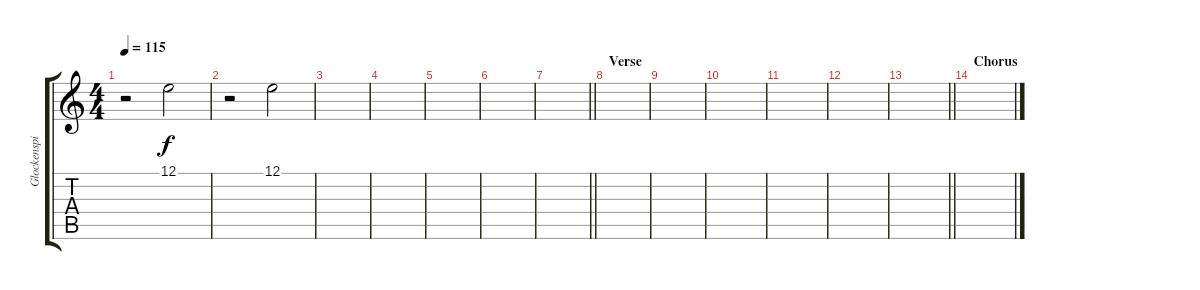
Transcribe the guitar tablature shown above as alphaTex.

\track ("Glockenspiel" "Glockenspi") {instrument glockenspiel}
\staff {score tabs}
\tuning (E4 B3 G3 D3 A2 E2) {hide}
\ts (4 4)
\tempo 115
\clef g2
\ks c
r.2{dy f} 12.1.2 |
r.2 12.1.2 |
|
|
|
|
\barLineRight lightlight
|
\section ("" "Verse")
|
|
|
|
|
\barLineRight lightlight
|
\section ("" "Chorus")
